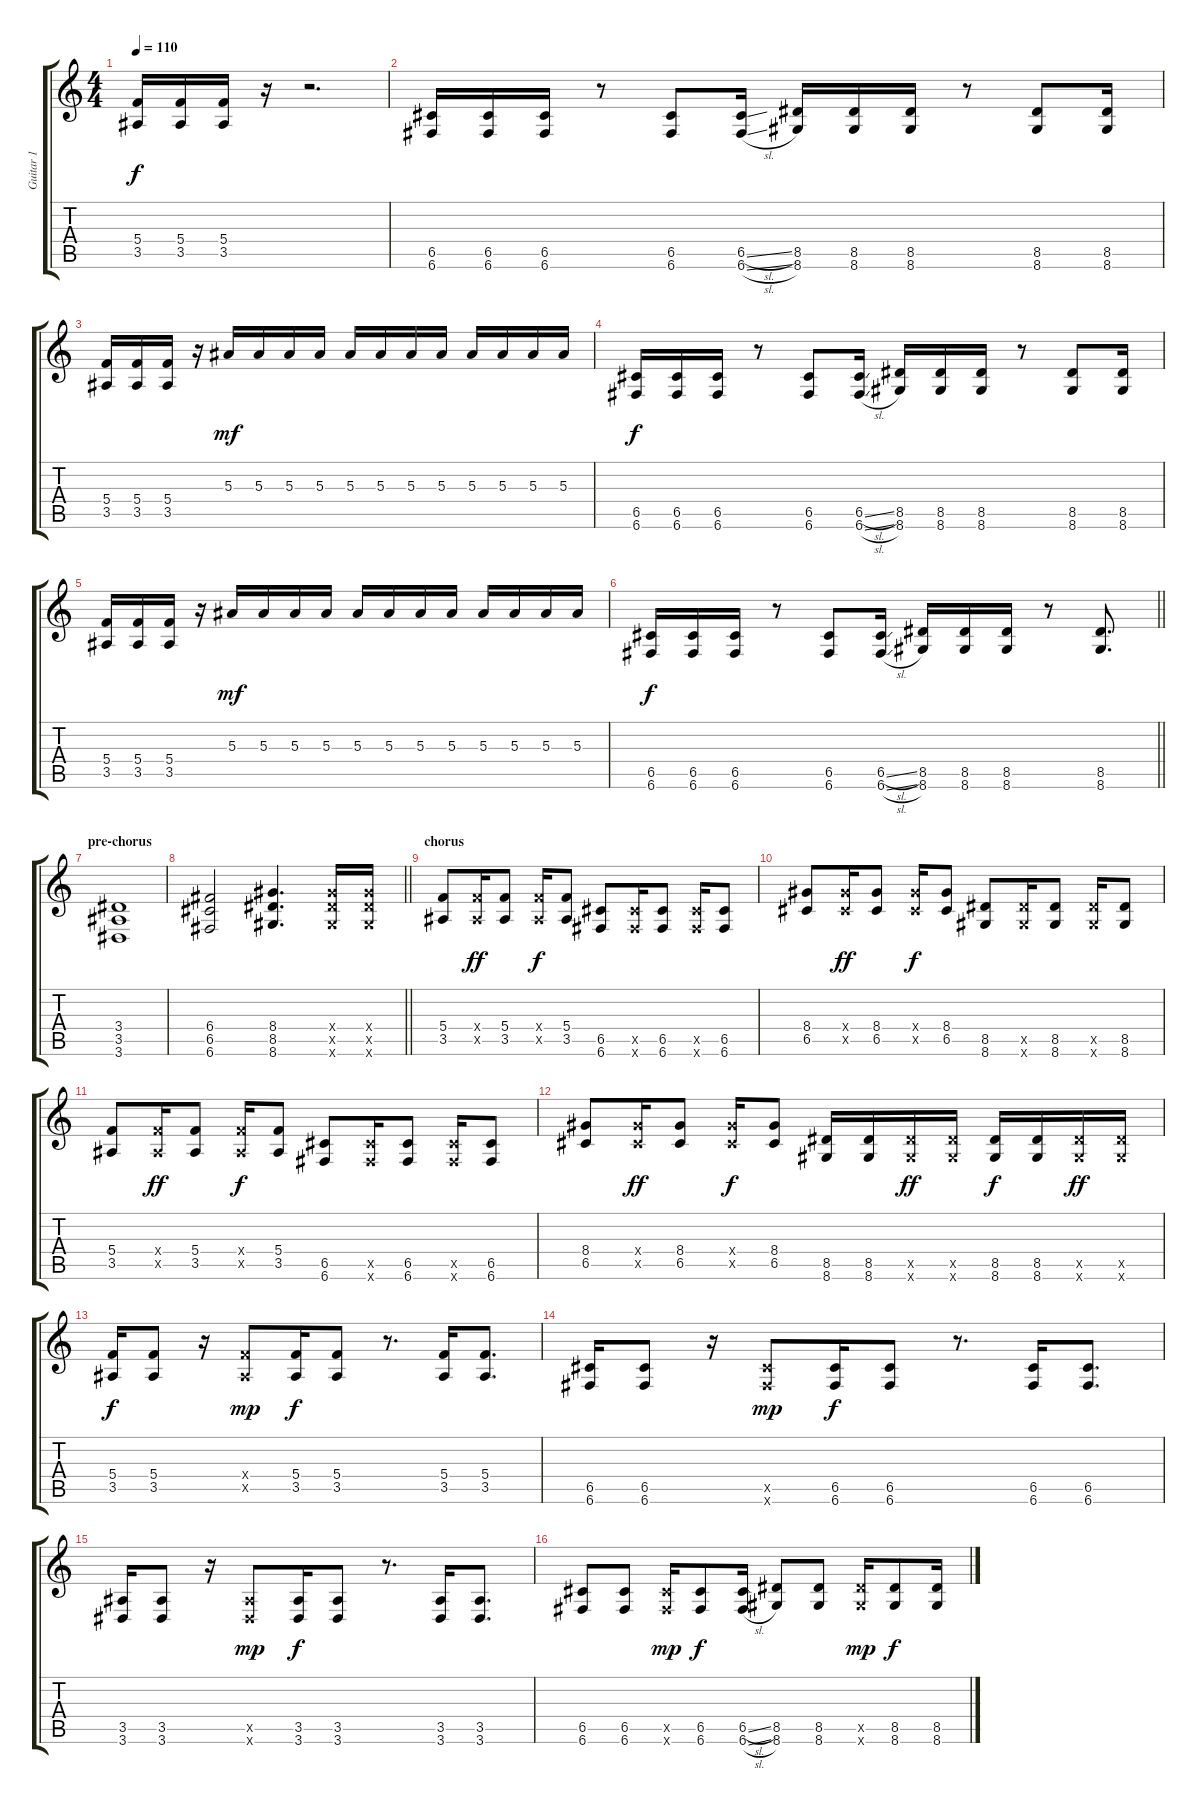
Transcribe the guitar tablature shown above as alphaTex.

\track ("Guitar 1" "Guitar 1") {instrument distortionguitar}
\staff {score tabs}
\tuning (D4 A3 F3 C3 G2 C2) {hide}
\ts (4 4)
\tempo 110
\clef g2
\ks c
(5.4 3.5).16{dy f} (5.4 3.5).16 (5.4 3.5).16 r.16 r.2{d} |
(6.5 6.6).16 (6.5 6.6).16 (6.5 6.6).16 r.8 (6.5 6.6).8 (6.5{sl} 6.6{sl}).16 (8.5 8.6).16 (8.5 8.6).16 (8.5 8.6).16 r.8 (8.5 8.6).8 (8.5 8.6).16 |
(5.4 3.5).16 (5.4 3.5).16 (5.4 3.5).16 r.16 5.3.16{dy mf} 5.3.16 5.3.16 5.3.16 5.3.16 5.3.16 5.3.16 5.3.16 5.3.16 5.3.16 5.3.16 5.3.16 |
(6.5 6.6).16{dy f} (6.5 6.6).16 (6.5 6.6).16 r.8 (6.5 6.6).8 (6.5{sl} 6.6{sl}).16 (8.5 8.6).16 (8.5 8.6).16 (8.5 8.6).16 r.8 (8.5 8.6).8 (8.5 8.6).16 |
(5.4 3.5).16 (5.4 3.5).16 (5.4 3.5).16 r.16 5.3.16{dy mf} 5.3.16 5.3.16 5.3.16 5.3.16 5.3.16 5.3.16 5.3.16 5.3.16 5.3.16 5.3.16 5.3.16 |
\barLineRight lightlight
(6.5 6.6).16{dy f} (6.5 6.6).16 (6.5 6.6).16 r.8 (6.5 6.6).8 (6.5{sl} 6.6{sl}).16 (8.5 8.6).16 (8.5 8.6).16 (8.5 8.6).16 r.8 (8.5 8.6).8{d} |
\section ("" "pre-chorus")
(3.4 3.5 3.6).1 |
\barLineRight lightlight
(6.4 6.5 6.6).2 (8.4 8.5 8.6).4{d} (8.4{x} 8.5{x} 8.6{x}).16 (8.4{x} 8.5{x} 8.6{x}).16 |
\section ("" "chorus")
(5.4 3.5).8 (5.4{x} 3.5{x}).16{dy ff} (5.4 3.5).8 (5.4{x} 3.5{x}).16{dy f} (5.4 3.5).8 (6.5 6.6).8 (6.5{x} 6.6{x}).16 (6.5 6.6).8 (6.5{x} 6.6{x}).16 (6.5 6.6).8 |
(8.4 6.5).8 (8.4{x} 6.5{x}).16{dy ff} (8.4 6.5).8 (8.4{x} 6.5{x}).16{dy f} (8.4 6.5).8 (8.5 8.6).8 (8.5{x} 8.6{x}).16 (8.5 8.6).8 (8.5{x} 8.6{x}).16 (8.5 8.6).8 |
(5.4 3.5).8 (5.4{x} 3.5{x}).16{dy ff} (5.4 3.5).8 (5.4{x} 3.5{x}).16{dy f} (5.4 3.5).8 (6.5 6.6).8 (6.5{x} 6.6{x}).16 (6.5 6.6).8 (6.5{x} 6.6{x}).16 (6.5 6.6).8 |
(8.4 6.5).8 (8.4{x} 6.5{x}).16{dy ff} (8.4 6.5).8 (8.4{x} 6.5{x}).16{dy f} (8.4 6.5).8 (8.5 8.6).16 (8.5 8.6).16 (8.5{x} 8.6{x}).16{dy ff} (8.5{x} 8.6{x}).16 (8.5 8.6).16{dy f} (8.5 8.6).16 (8.5{x} 8.6{x}).16{dy ff} (8.5{x} 8.6{x}).16 |
(5.4 3.5).16{dy f} (5.4 3.5).8 r.16 (5.4{x} 3.5{x}).8{dy mp} (5.4 3.5).16{dy f} (5.4 3.5).8 r.8{d} (5.4 3.5).16 (5.4 3.5).8{d} |
(6.5 6.6).16 (6.5 6.6).8 r.16 (6.5{x} 6.6{x}).8{dy mp} (6.5 6.6).16{dy f} (6.5 6.6).8 r.8{d} (6.5 6.6).16 (6.5 6.6).8{d} |
(3.5 3.6).16 (3.5 3.6).8 r.16 (3.5{x} 3.6{x}).8{dy mp} (3.5 3.6).16{dy f} (3.5 3.6).8 r.8{d} (3.5 3.6).16 (3.5 3.6).8{d} |
(6.5 6.6).8 (6.5 6.6).8 (6.5{x} 6.6{x}).16{dy mp} (6.5 6.6).8{dy f} (6.5{sl} 6.6{sl}).16 (8.5 8.6).8 (8.5 8.6).8 (8.5{x} 8.6{x}).16{dy mp} (8.5 8.6).8{dy f} (8.5 8.6).16
